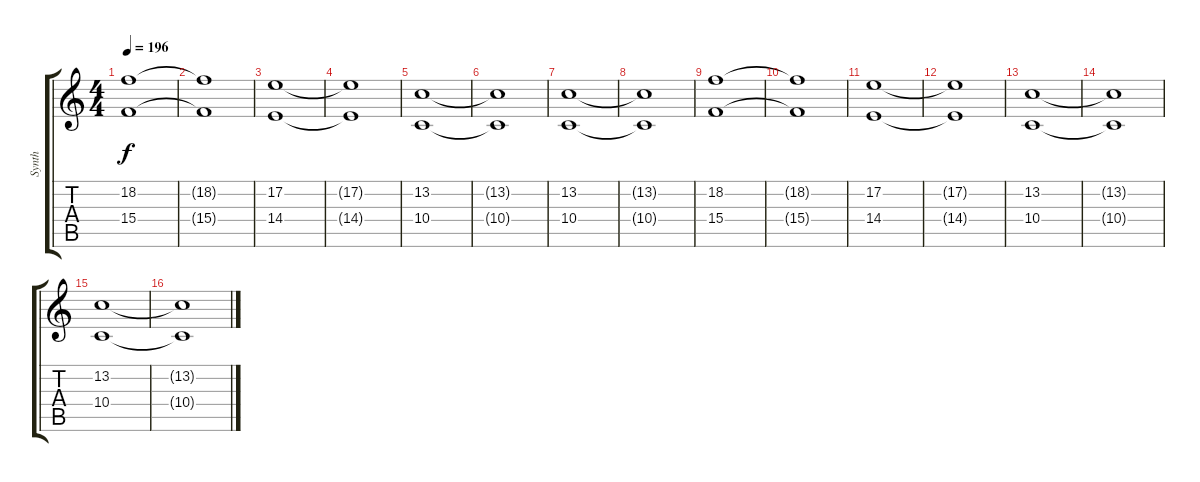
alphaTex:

\track ("Synth" "Synth") {instrument stringensemble1}
\staff {score tabs}
\tuning (E4 B3 G3 D3 A2 E2) {hide}
\ts (4 4)
\tempo 196
\clef g2
\ks c
(18.2 15.4).1{dy f} |
(18.2{t} 15.4{t}).1 |
(17.2 14.4).1 |
(17.2{t} 14.4{t}).1 |
(13.2 10.4).1 |
(13.2{t} 10.4{t}).1 |
(13.2 10.4).1 |
(13.2{t} 10.4{t}).1 |
(18.2 15.4).1 |
(18.2{t} 15.4{t}).1 |
(17.2 14.4).1 |
(17.2{t} 14.4{t}).1 |
(13.2 10.4).1 |
(13.2{t} 10.4{t}).1 |
(13.2 10.4).1 |
(13.2{t} 10.4{t}).1
